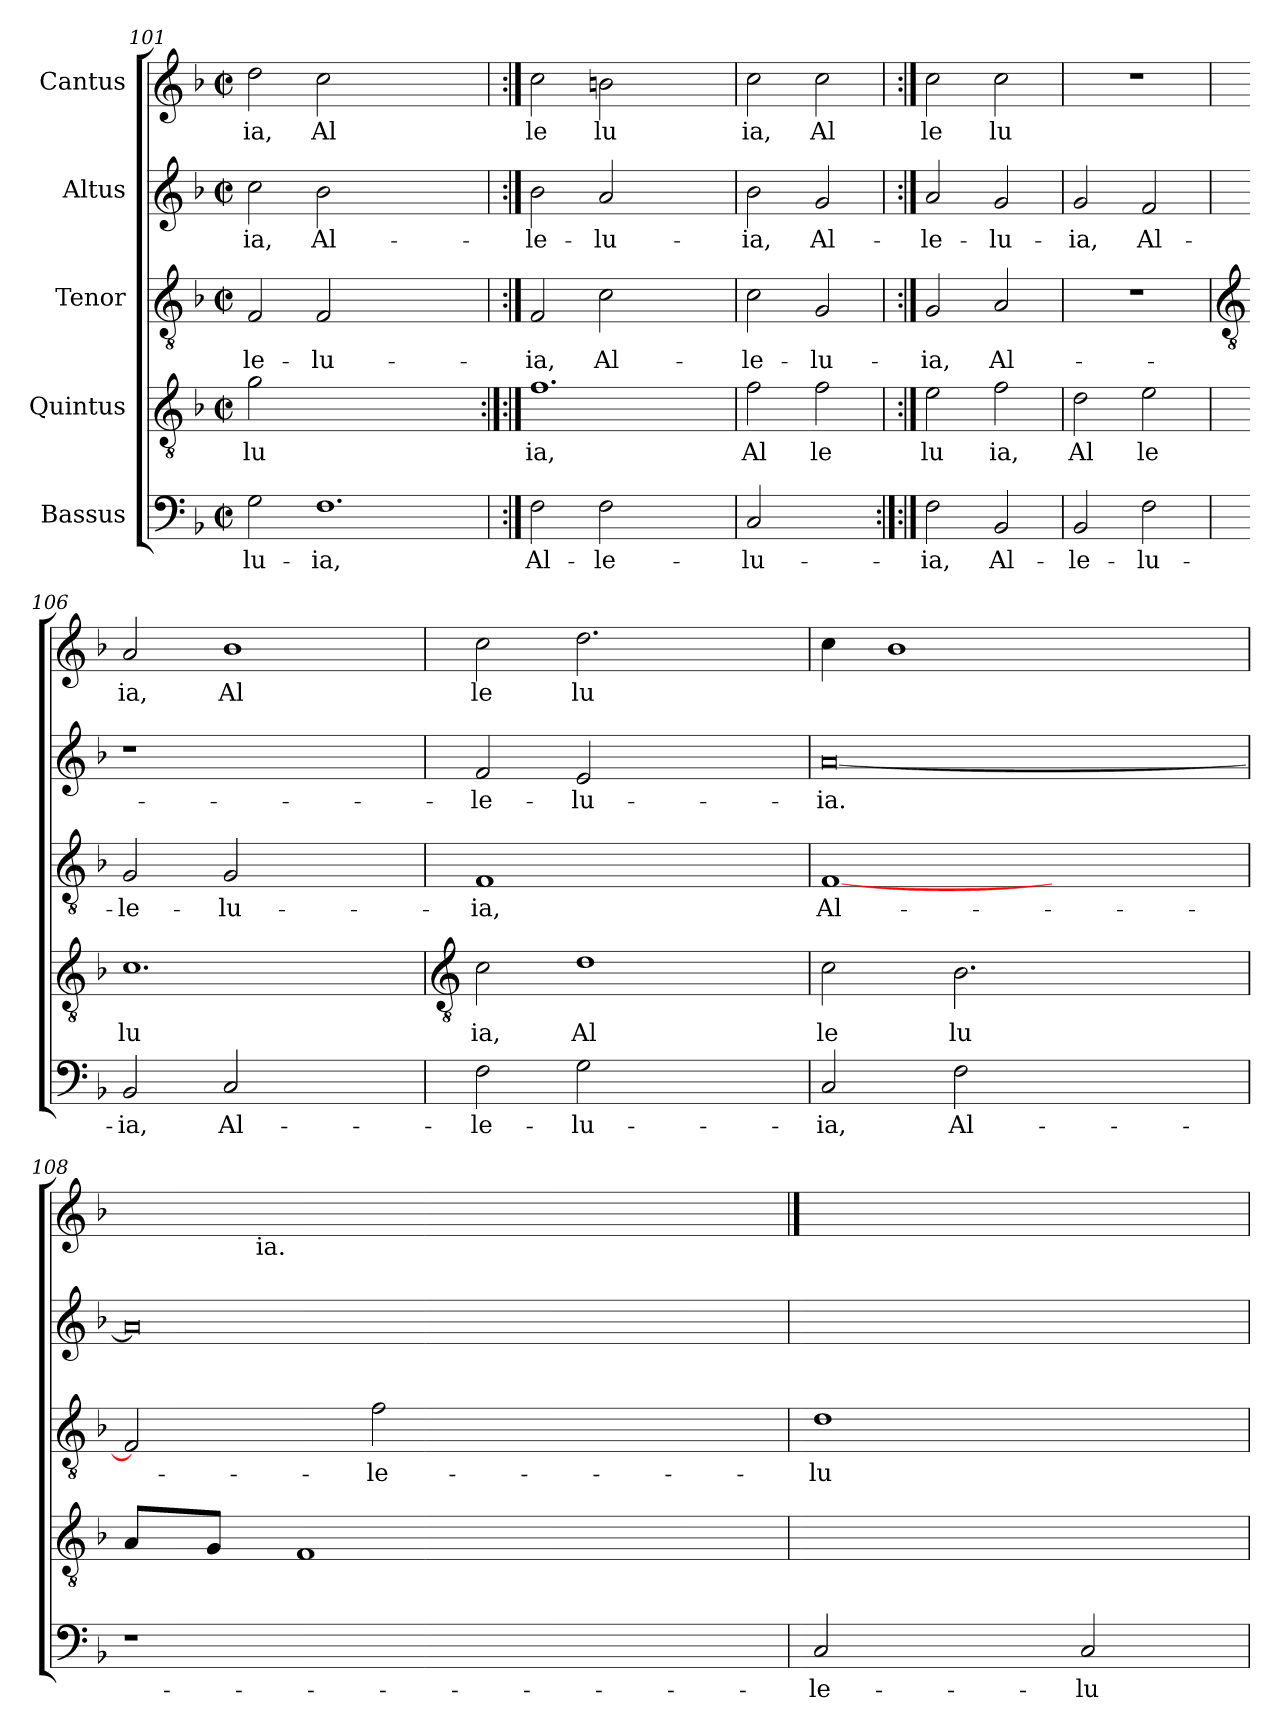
**kern	**text	**kern	**text	**kern	**text	**kern	**text	**kern	**text
*part5	*part5	*part4	*part4	*part3	*part3	*part2	*part2	*part1	*part1
*staff5	*staff5	*staff4	*staff4	*staff3	*staff3	*staff2	*staff2	*staff1	*staff1
*I"Bassus	*	*I"Quintus	*	*I"Tenor	*	*I"Altus	*	*I"Cantus	*
*clefF4	*	*clefGv2	*	*clefGv2	*	*clefG2	*	*clefG2	*
*k[b-]	*	*k[b-]	*	*k[b-]	*	*k[b-]	*	*k[b-]	*
*F:	*	*F:	*	*F:	*	*F:	*	*F:	*
*M2/2	*	*M2/2	*	*M2/2	*	*M2/2	*	*M2/2	*
*met(c|)	*	*met(c|)	*	*met(c|)	*	*met(c|)	*	*met(c|)	*
=101A	=101A	=101A	=101A	=101A	=101A	=101A	=101A	=101A	=101A
!	!LO:LY:b	!	!LO:LY:b	!	!LO:LY:b	!	!LO:LY:b	!	!LO:LY:b
2G\	-lu-	2g\	lu	2F/	-le-	2cc\	-ia,	2dd\	ia,
!	!LO:LY:b	!	!	!	!LO:LY:b	!	!LO:LY:b	!	!LO:LY:b
1.F	-ia,	1.ryy	.	2F/	-lu-	2b-\	Al-	2cc\	Al
.	.	.	.	1ryy	.	1ryy	.	1ryy	.
=102A	=102A	=102A:|!	=102A	=102A	=102A	=102A	=102A	=102A	=102A
!	!LO:LY:b	!	!LO:LY:b	!	!LO:LY:b	!	!LO:LY:b	!	!LO:LY:b
2F\	Al-	1.f	ia,	2F/	-ia,	2b-\	-le-	2cc\	le
!	!LO:LY:b	!	!	!	!LO:LY:b	!	!LO:LY:b	!	!LO:LY:b
2F\	-le-	.	.	2c\	Al-	2a/	-lu-	2bn\	lu
2ryy	.	.	.	2ryy	.	2ryy	.	2ryy	.
=103A	=103A	=103A	=103A	=103A	=103A	=103A	=103A	=103A	=103A
!	!LO:LY:b	!	!LO:LY:b	!	!LO:LY:b	!	!LO:LY:b	!	!LO:LY:b
2C/	-lu-	2f\	Al	2c\	-le-	2b-\	-ia,	2cc\	ia,
!	!	!	!LO:LY:b	!	!LO:LY:b	!	!LO:LY:b	!	!LO:LY:b
2ryy	.	2f\	le	2G/	-lu-	2g/	Al-	2cc\	Al
=104A:|!	=104A	=104A	=104A	=104A	=104A	=104A	=104A	=104A	=104A
!	!LO:LY:b	!	!LO:LY:b	!	!LO:LY:b	!	!LO:LY:b	!	!LO:LY:b
2F\	-ia,	2e\	lu	2G/	-ia,	2a/	-le-	2cc\	le
!	!LO:LY:b	!	!LO:LY:b	!	!LO:LY:b	!	!LO:LY:b	!	!LO:LY:b
2BB-/	Al-	2f\	ia,	2A/	Al-	2g/	-lu-	2cc\	lu
=105A	=105A	=105A	=105A	=105A	=105A	=105A	=105A	=105A	=105A
!	!LO:LY:b	!	!LO:LY:b	!	!	!	!LO:LY:b	!	!
2BB-/	-le-	2d\	Al	1r	.	2g/	-ia,	1r	.
!	!LO:LY:b	!	!LO:LY:b	!	!	!	!LO:LY:b	!	!
2F\	-lu-	2e\	le	.	.	2f/	Al-	.	.
!!LO:LB:g=z
=106	=106	=106	=106	=106	=106	=106	=106	=106	=106
*	*	*	*	*clefGv2	*	*	*	*	*
!	!LO:LY:b	!	!LO:LY:b	!	!LO:LY:b	!	!	!	!LO:LY:b
2BB-/	-ia,	1.c	lu	2G/	-le-	1r	.	2a/	ia,
!	!LO:LY:b	!	!	!	!LO:LY:b	!	!	!	!LO:LY:b
2C/	Al-	.	.	2G/	-lu-	.	.	1b-	Al
2ryy	.	.	.	2ryy	.	2ryy	.	.	.
!!LO:LB:g=z
=107A	=107A	=107A	=107A	=107A	=107A	=107A	=107A	=107A	=107A
*	*	*clefGv2	*	*	*	*	*	*	*
!	!LO:LY:b	!	!LO:LY:b	!	!LO:LY:b	!	!LO:LY:b	!	!LO:LY:b
2F\	-le-	2c\	ia,	1F	-ia,	2f/	-le-	2cc\	le
!	!LO:LY:b	!	!LO:LY:b	!	!	!	!LO:LY:b	!	!LO:LY:b
2G\	-lu-	1d	Al	.	.	2e/	-lu-	2.dd\	lu
2ryy	.	.	.	2ryy	.	2ryy	.	.	.
.	.	.	.	.	.	.	.	4ryy	.
=107B	=107B	=107B	=107B	=107B	=107B	=107B	=107B	=107B	=107B
!	!LO:LY:b	!	!LO:LY:b	!	!LO:LY:b	!	!LO:LY:b	!	!
2C/	-ia,	2c\	le	[1F	Al-	[0a	-ia.	4cc\	.
.	.	.	.	.	.	.	.	1b-	.
!	!LO:LY:b	!	!LO:LY:b	!	!	!	!	!	!
2F\	Al-	2.B-\	lu	.	.	.	.	.	.
1ryy	.	.	.	1ryy	.	.	.	.	.
.	.	2.ryy	.	.	.	.	.	2.ryy	.
=108A	=108A	=108A	=108A	=108A	=108A	=108A	=108A	=108A	=108A
1r	.	8A/L	.	2F/]	.	0a]	.	32ryy	.
.	.	.	.	.	.	.	.	32ryy	.
.	.	.	.	.	.	.	.	32ryy	.
.	.	.	.	.	.	.	.	32ryy	.
.	.	8G/J	.	.	.	.	.	32ryy	.
.	.	.	.	.	.	.	.	64ryy	.
.	.	.	.	.	.	.	.	64ryy	.
!	!	!	!	!	!	!	!	!LO:TX:b:t=ia.	!
.	.	.	.	.	.	.	.	64ryy	.
.	.	.	.	.	.	.	.	1ryy	.
.	.	1F	.	.	.	.	.	.	.
!	!	!	!	!	!LO:LY:b	!	!	!	!
.	.	.	.	2f\	-le-	.	.	.	.
1ryy	.	.	.	1ryy	.	.	.	.	.
.	.	.	.	.	.	.	.	2ryy	.
.	.	2.ryy	.	.	.	.	.	.	.
.	.	.	.	.	.	.	.	4ryy	.
.	.	.	.	.	.	.	.	32.ryy	.
!!LO:LB:g=z
=108B	==108B	=108B	==108B	=108B	==108B	=108B	==108B	==108B	==108B
!	!LO:LY:b	!	!	!	!LO:LY:b	!	!	!	!
2C/	-le-	64ryy	.	1d	-lu-	64ryy	.	64ryy	.
.	.	64ryy	.	.	.	64ryy	.	64ryy	.
.	.	64ryy	.	.	.	64ryy	.	64ryy	.
.	.	64ryy	.	.	.	64ryy	.	64ryy	.
.	.	64ryy	.	.	.	64ryy	.	64ryy	.
.	.	64ryy	.	.	.	64ryy	.	64ryy	.
.	.	64ryy	.	.	.	64ryy	.	64ryy	.
.	.	64ryy	.	.	.	64ryy	.	64ryy	.
.	.	64ryy	.	.	.	64ryy	.	64ryy	.
.	.	64ryy	.	.	.	64ryy	.	64ryy	.
.	.	64ryy	.	.	.	64ryy	.	64ryy	.
.	.	64ryy	.	.	.	64ryy	.	64ryy	.
.	.	64ryy	.	.	.	64ryy	.	64ryy	.
.	.	2ryy	.	.	.	2ryy	.	2ryy	.
!	!LO:LY:b	!	!	!	!	!	!	!	!
2C/	-lu-	.	.	.	.	.	.	.	.
.	.	4ryy	.	.	.	4ryy	.	4ryy	.
.	.	32.ryy	.	.	.	32.ryy	.	32.ryy	.
=	=	=	=	=	=	=	=	=	=
*-	*-	*-	*-	*-	*-	*-	*-	*-	*-
